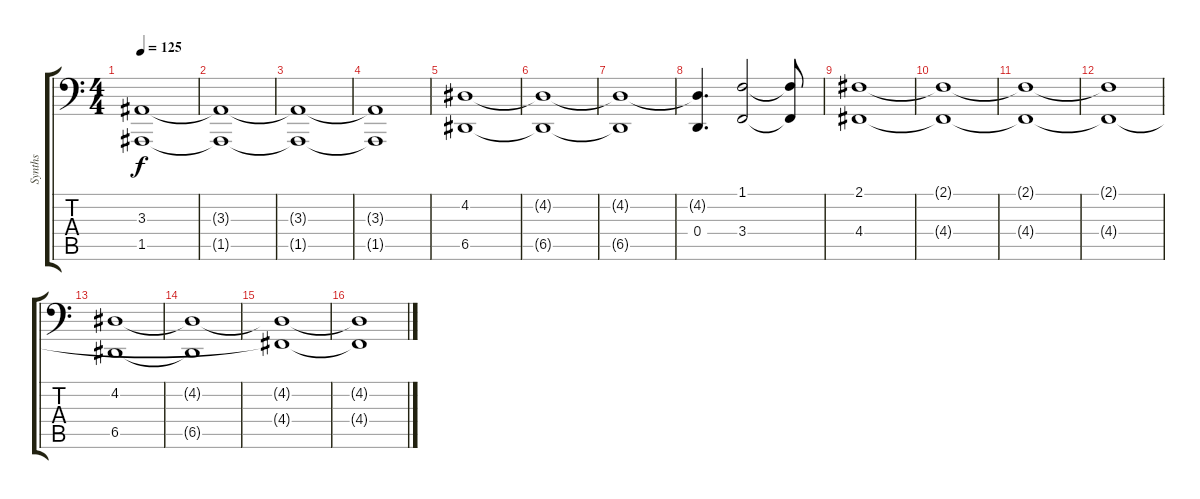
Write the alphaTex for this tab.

\track ("Synths" "Synths") {instrument stringensemble1}
\staff {score tabs}
\tuning (E3 B2 G2 D2 A1 E1) {hide}
\ts (4 4)
\tempo 125
\clef f4
\ks c
(3.3 1.5).1{dy f} |
(3.3{t} 1.5{t}).1 |
(3.3{t} 1.5{t}).1 |
(3.3{t} 1.5{t}).1 |
(4.2 6.5).1 |
(4.2{t} 6.5{t}).1 |
(4.2{t} 6.5{t}).1 |
(4.2{t} 0.4).4{d} (1.1 3.4).2 (1.1{t} 3.4{t}).8 |
(2.1 4.4).1 |
(2.1{t} 4.4{t}).1 |
(2.1{t} 4.4{t}).1 |
(2.1{t} 4.4{t}).1 |
(4.2 6.5).1 |
(4.2{t} 6.5{t}).1 |
(4.2{t} 4.4{t}).1 |
(4.2{t} 4.4{t}).1
